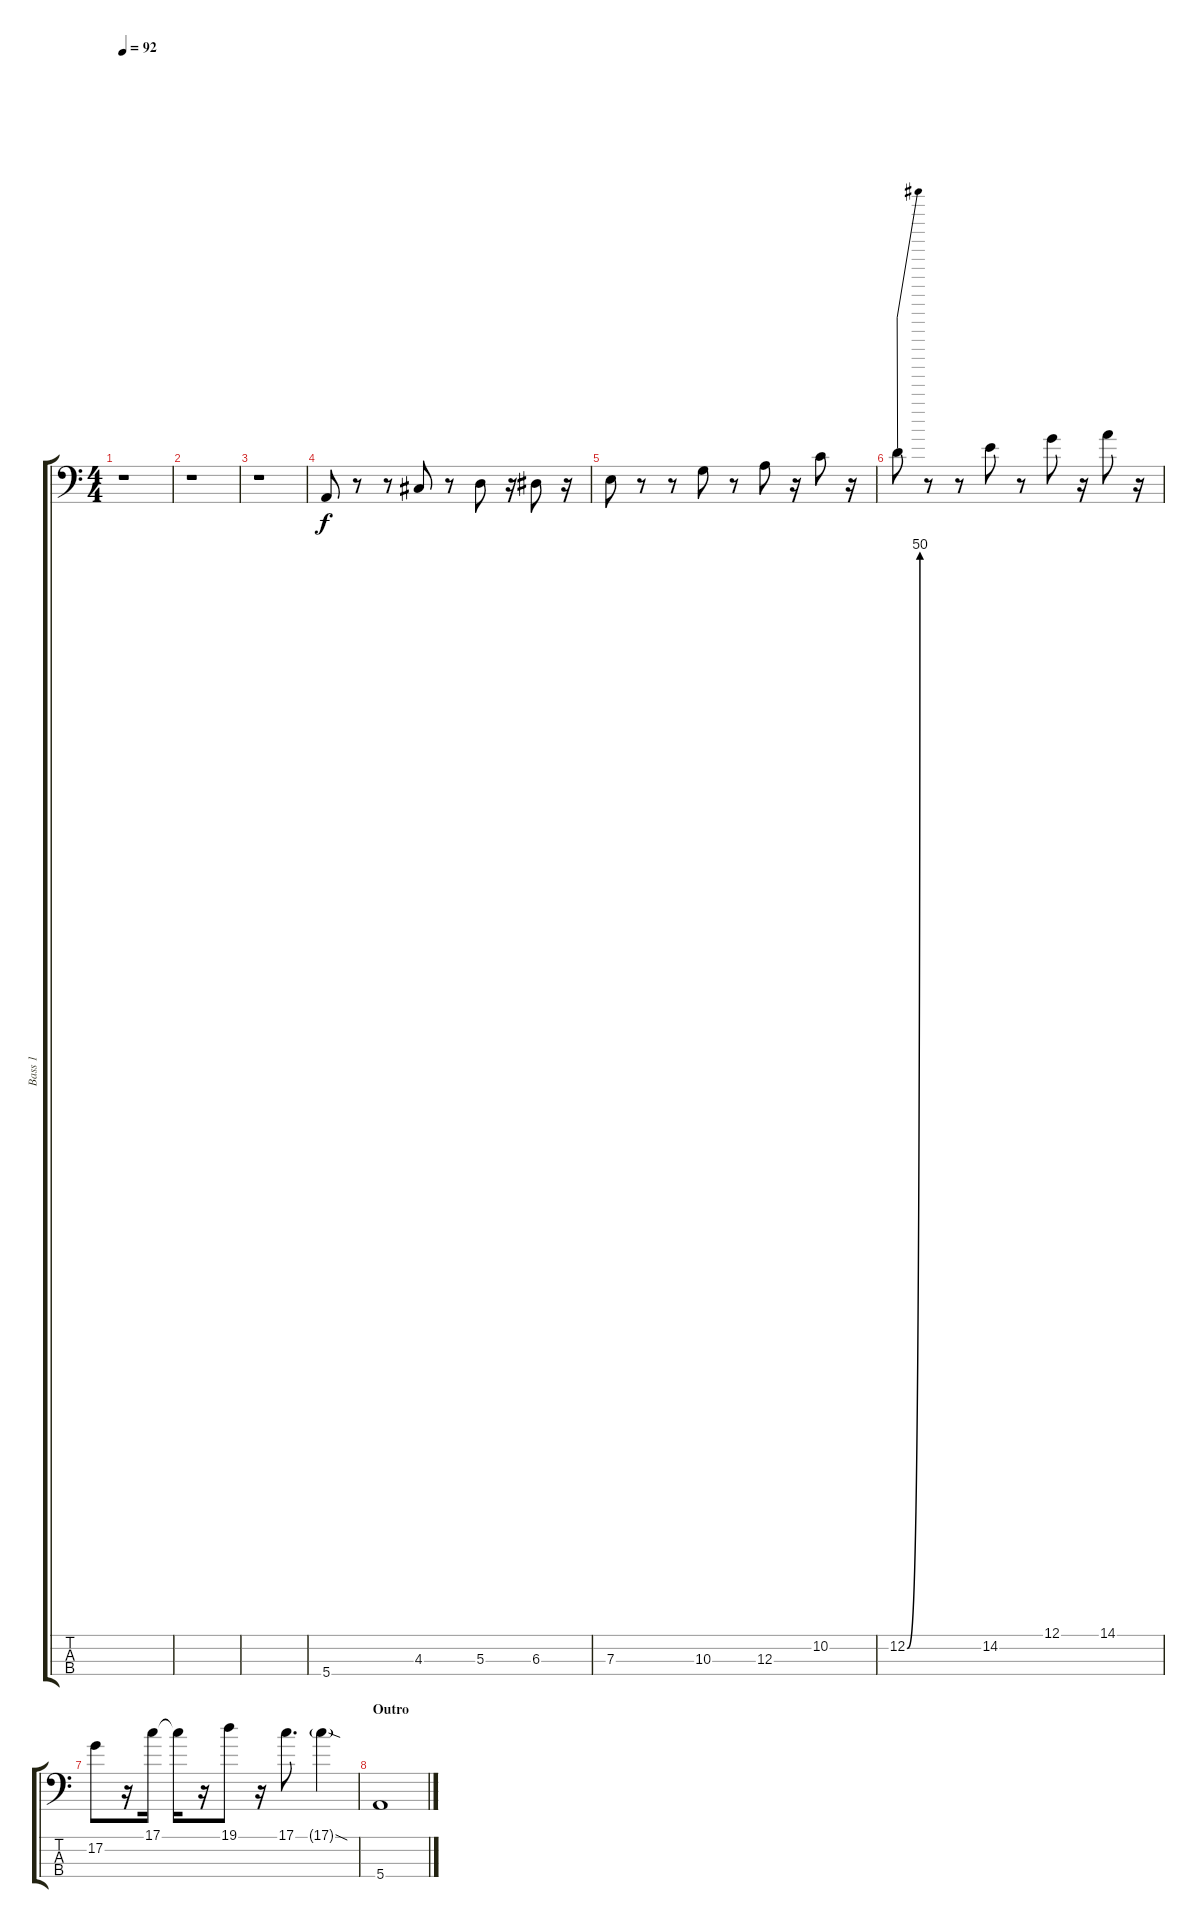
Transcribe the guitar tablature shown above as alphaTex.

\track ("Bass 1" "Bass 1") {instrument electricbassfinger}
\staff {score tabs}
\tuning (G2 D2 A1 E1) {hide}
\ts (4 4)
\tempo 92
\clef f4
\ks c
r.1{dy f} |
r.1 |
r.1 |
5.4.8 r.8 r.8 4.3.8 r.8 5.3.8 r.16 6.3.8 r.16 |
7.3.8 r.8 r.8 10.3.8 r.8 12.3.8 r.16 10.2.8 r.16 |
12.2{be (bend 0 0 300 200)}.8 r.8 r.8 14.2.8 r.8 12.1.8 r.16 14.1.8 r.16 |
17.2.8 r.16 17.1.16 17.1{t}.16 r.16 19.1.8 r.16 17.1.8{d} 17.1{sod g}.4 |
\section ("" "Outro")
5.4.1
